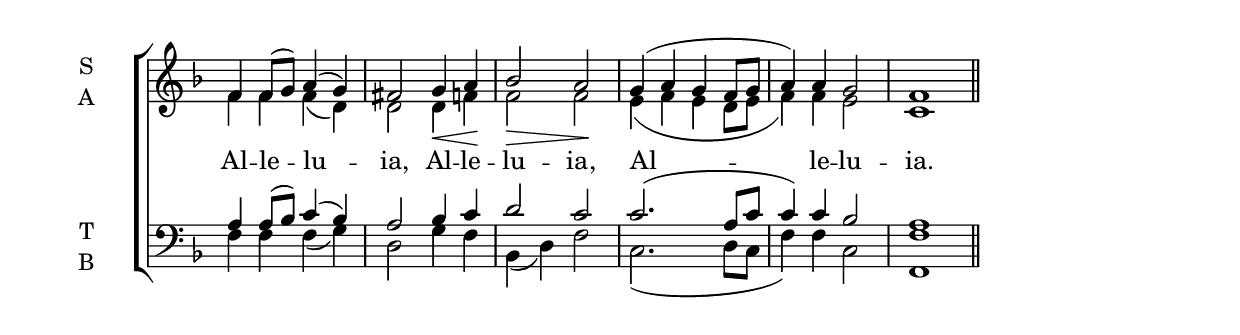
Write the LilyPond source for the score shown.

\version "2.18.2"

% Provide an easy way to group a bunch of text together on a breve
% http://lilypond.org/doc/v2.18/Documentation/notation/working-with-ancient-music_002d_002dscenarios-and-solutions
recite = \once \override LyricText.self-alignment-X = #-1


global = {
  \time 4/4
  \key f \major
}

verseOne = \lyricmode {
  Al -- le -- lu -- ia, Al -- le -- lu -- ia, Al -- le -- lu -- ia.
}

soprano = \relative g' {
  \global % Leave these here for key to display
  f4 f8( g) a4( g) fis2 g4 \< a \! bes2 \> a \! g4( a g f8 g a4) a g2 f1 \bar "||"
}

alto = \relative g' {
  \global % Leave these here for key to display
  f4 f f( d) d2 d4 f f2 f e4( f e d8 e f4) f e2 c1
}

tenor = \relative c' {
  \global % Leave these here for key to display
  a4 a8( bes) c4( bes) a2 bes4 c d2 c c2.( a8 c c4) c bes2 a1
}

bass = \relative f {
  \global % Leave these here for key to display
  f4 f f( g) d2 g4 f bes,4( d) f2 c2.( d8 c f4) f c2 <f f,>1
}

\score {
  \new ChoirStaff <<
    \new Staff \with {
      midiInstrument = "choir aahs"
      instrumentName = \markup \center-column { S A }
    } <<
      \new Voice = "soprano" { \voiceOne \soprano }
      \new Voice = "alto" { \voiceTwo \alto }
    >>
    \new Lyrics \with {
      \override VerticalAxisGroup #'staff-affinity = #CENTER
    } \lyricsto "soprano" \verseOne

    \new Staff \with {
      midiInstrument = "choir aahs"
      instrumentName = \markup \center-column { T B }
    } <<
      \clef bass
      \new Voice = "tenor" { \voiceOne \tenor }
      \new Voice = "bass" { \voiceTwo \bass }
    >>
  >>
  \layout {
    \context {
      \Staff
      \remove "Time_signature_engraver"
    }
    \context {
      \Score
      \omit BarNumber
    }
  }
  \midi { \tempo 4 = 120
          \context {
            \Voice
            \remove "Dynamic_performer"
    }
  }
}
